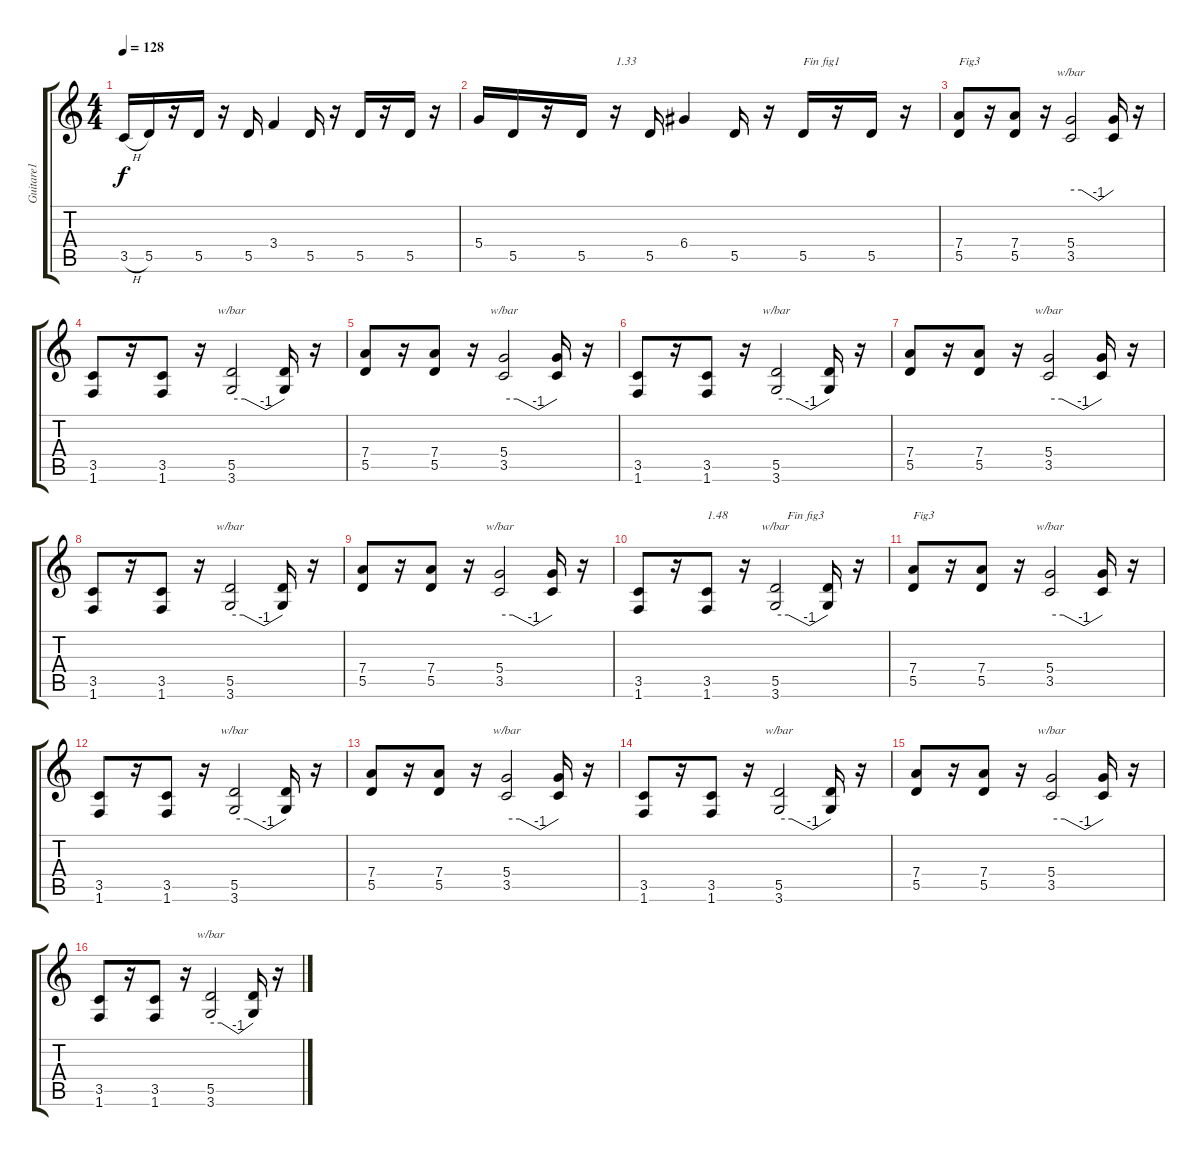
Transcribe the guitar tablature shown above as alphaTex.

\track ("Guitare1" "Guitare1") {instrument overdrivenguitar}
\staff {score tabs}
\tuning (E4 B3 G3 D3 A2 E2) {hide}
\ts (4 4)
\tempo 128
\clef g2
\ks c
3.5{h}.16{dy f} 5.5.16 r.16 5.5.16 r.16 5.5.16 3.4.4 5.5.16 r.16 5.5.16 r.16 5.5.16 r.16 |
5.4.16 5.5.16 r.16 5.5.16 r.16{txt "1.33"} 5.5.16 6.4.4 5.5.16 r.16 5.5.16{txt "Fin fig1"} r.16 5.5.16 r.16 |
(7.4 5.5).8{txt "Fig3"} r.16 (7.4 5.5).8 r.16 (5.4 3.5).2{tbe (custom default 0 0 15 0 39 -4 60 0)} (5.4{t} 3.5{t}).16 r.16 |
(3.5 1.6).8 r.16 (3.5 1.6).8 r.16 (5.5 3.6).2{tbe (custom default 0 0 15 0 39 -4 60 0)} (5.5{t} 3.6{t}).16 r.16 |
(7.4 5.5).8 r.16 (7.4 5.5).8 r.16 (5.4 3.5).2{tbe (custom default 0 0 15 0 39 -4 60 0)} (5.4{t} 3.5{t}).16 r.16 |
(3.5 1.6).8 r.16 (3.5 1.6).8 r.16 (5.5 3.6).2{tbe (custom default 0 0 15 0 39 -4 60 0)} (5.5{t} 3.6{t}).16 r.16 |
(7.4 5.5).8 r.16 (7.4 5.5).8 r.16 (5.4 3.5).2{tbe (custom default 0 0 15 0 39 -4 60 0)} (5.4{t} 3.5{t}).16 r.16 |
(3.5 1.6).8 r.16 (3.5 1.6).8 r.16 (5.5 3.6).2{tbe (custom default 0 0 15 0 39 -4 60 0)} (5.5{t} 3.6{t}).16 r.16 |
(7.4 5.5).8 r.16 (7.4 5.5).8 r.16 (5.4 3.5).2{tbe (custom default 0 0 15 0 39 -4 60 0)} (5.4{t} 3.5{t}).16 r.16 |
(3.5 1.6).8 r.16 (3.5 1.6).8{txt "1.48"} r.16 (5.5 3.6).2{tbe (custom default 0 0 15 0 39 -4 60 0) txt "    Fin fig3"} (5.5{t} 3.6{t}).16 r.16 |
(7.4 5.5).8{txt "Fig3"} r.16 (7.4 5.5).8 r.16 (5.4 3.5).2{tbe (custom default 0 0 15 0 39 -4 60 0)} (5.4{t} 3.5{t}).16 r.16 |
(3.5 1.6).8 r.16 (3.5 1.6).8 r.16 (5.5 3.6).2{tbe (custom default 0 0 15 0 39 -4 60 0)} (5.5{t} 3.6{t}).16 r.16 |
(7.4 5.5).8 r.16 (7.4 5.5).8 r.16 (5.4 3.5).2{tbe (custom default 0 0 15 0 39 -4 60 0)} (5.4{t} 3.5{t}).16 r.16 |
(3.5 1.6).8 r.16 (3.5 1.6).8 r.16 (5.5 3.6).2{tbe (custom default 0 0 15 0 39 -4 60 0)} (5.5{t} 3.6{t}).16 r.16 |
(7.4 5.5).8 r.16 (7.4 5.5).8 r.16 (5.4 3.5).2{tbe (custom default 0 0 15 0 39 -4 60 0)} (5.4{t} 3.5{t}).16 r.16 |
(3.5 1.6).8 r.16 (3.5 1.6).8 r.16 (5.5 3.6).2{tbe (custom default 0 0 15 0 39 -4 60 0)} (5.5{t} 3.6{t}).16 r.16
